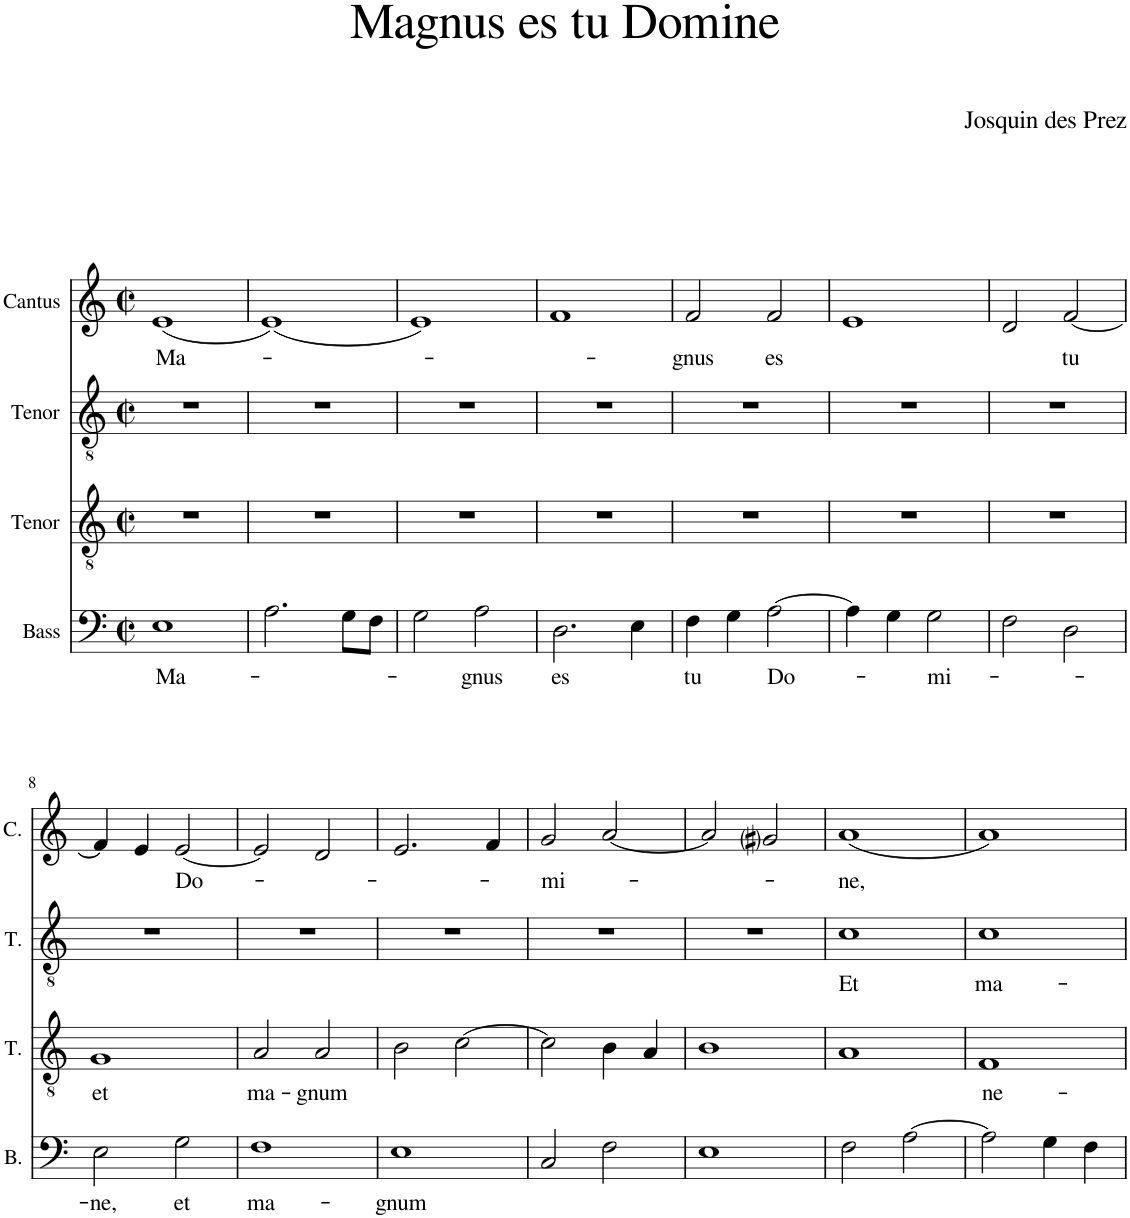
**kern	**text	**kern	**text	**kern	**text	**kern	**text
*part4	*part4	*part3	*part3	*part2	*part2	*part1	*part1
*staff4	*staff4	*staff3	*staff3	*staff2	*staff2	*staff1	*staff1
*I"Bass	*	*I"Tenor	*	*I"Tenor	*	*I"Cantus	*
*I'B.	*	*I'T.	*	*I'T.	*	*I'C.	*
*clefF4	*	*clefGv2	*	*clefGv2	*	*clefG2	*
*k[]	*	*k[]	*	*k[]	*	*k[]	*
*M2/2	*	*M2/2	*	*M2/2	*	*M2/2	*
*met(c|)	*	*met(c|)	*	*met(c|)	*	*met(c|)	*
=1	=1	=1	=1	=1	=1	=1	=1
!	!LO:LY:b	!	!	!	!	!	!LO:LY:b
1E	Ma-	1r	.	1r	.	(1e	Ma-
=2	=2	=2	=2	=2	=2	=2	=2
2.A\	.	1r	.	1r	.	(1e)	.
8G\L	.	.	.	.	.	.	.
8F\J	.	.	.	.	.	.	.
=3	=3	=3	=3	=3	=3	=3	=3
2G\	.	1r	.	1r	.	1e)	.
!	!LO:LY:b	!	!	!	!	!	!
2A\	-gnus	.	.	.	.	.	.
=4	=4	=4	=4	=4	=4	=4	=4
!	!LO:LY:b	!	!	!	!	!	!
2.D\	es	1r	.	1r	.	1f	.
4E\	.	.	.	.	.	.	.
=5	=5	=5	=5	=5	=5	=5	=5
!	!LO:LY:b	!	!	!	!	!	!LO:LY:b
4F\	tu	1r	.	1r	.	2f/	-gnus
4G\	.	.	.	.	.	.	.
!	!LO:LY:b	!	!	!	!	!	!LO:LY:b
[2A\	Do-	.	.	.	.	2f/	es
=6	=6	=6	=6	=6	=6	=6	=6
4A\]	.	1r	.	1r	.	1e	.
4G\	.	.	.	.	.	.	.
!	!LO:LY:b	!	!	!	!	!	!
2G\	-mi-	.	.	.	.	.	.
=7	=7	=7	=7	=7	=7	=7	=7
2F\	.	1r	.	1r	.	2d/	.
!	!	!	!	!	!	!	!LO:LY:b
2D\	.	.	.	.	.	[2f/	tu
!!LO:LB:g=z
=8	=8	=8	=8	=8	=8	=8	=8
!	!LO:LY:b	!	!LO:LY:b	!	!	!	!
2E\	-ne,	1G	et	1r	.	4f/]	.
.	.	.	.	.	.	4e/	.
!	!LO:LY:b	!	!	!	!	!	!LO:LY:b
2G\	et	.	.	.	.	[2e/	Do-
=9	=9	=9	=9	=9	=9	=9	=9
!	!LO:LY:b	!	!LO:LY:b	!	!	!	!
1F	ma-	2A/	ma-	1r	.	2e/]	.
!	!	!	!LO:LY:b	!	!	!	!
.	.	2A/	-gnum	.	.	2d/	.
=10	=10	=10	=10	=10	=10	=10	=10
!	!LO:LY:b	!	!	!	!	!	!
1E	-gnum	2B\	.	1r	.	2.e/	.
.	.	[2c\	.	.	.	.	.
.	.	.	.	.	.	4f/	.
=11	=11	=11	=11	=11	=11	=11	=11
!	!	!	!	!	!	!	!LO:LY:b
2C/	.	2c\]	.	1r	.	2g/	-mi-
2F\	.	4B\	.	.	.	[2a/	.
.	.	4A/	.	.	.	.	.
=12	=12	=12	=12	=12	=12	=12	=12
1E	.	1B	.	1r	.	2a/]	.
.	.	.	.	.	.	2g#i/	.
=13	=13	=13	=13	=13	=13	=13	=13
!	!	!	!	!	!LO:LY:b	!	!LO:LY:b
2F\	.	1A	.	1c	Et	(1a	-ne,
[2A\	.	.	.	.	.	.	.
=14	=14	=14	=14	=14	=14	=14	=14
!	!	!	!LO:LY:b	!	!LO:LY:b	!	!
2A\]	.	1F	ne-	1c	ma-	1a)	.
4G\	.	.	.	.	.	.	.
4F\	.	.	.	.	.	.	.
=	=	=	=	=	=	=	=
*-	*-	*-	*-	*-	*-	*-	*-
